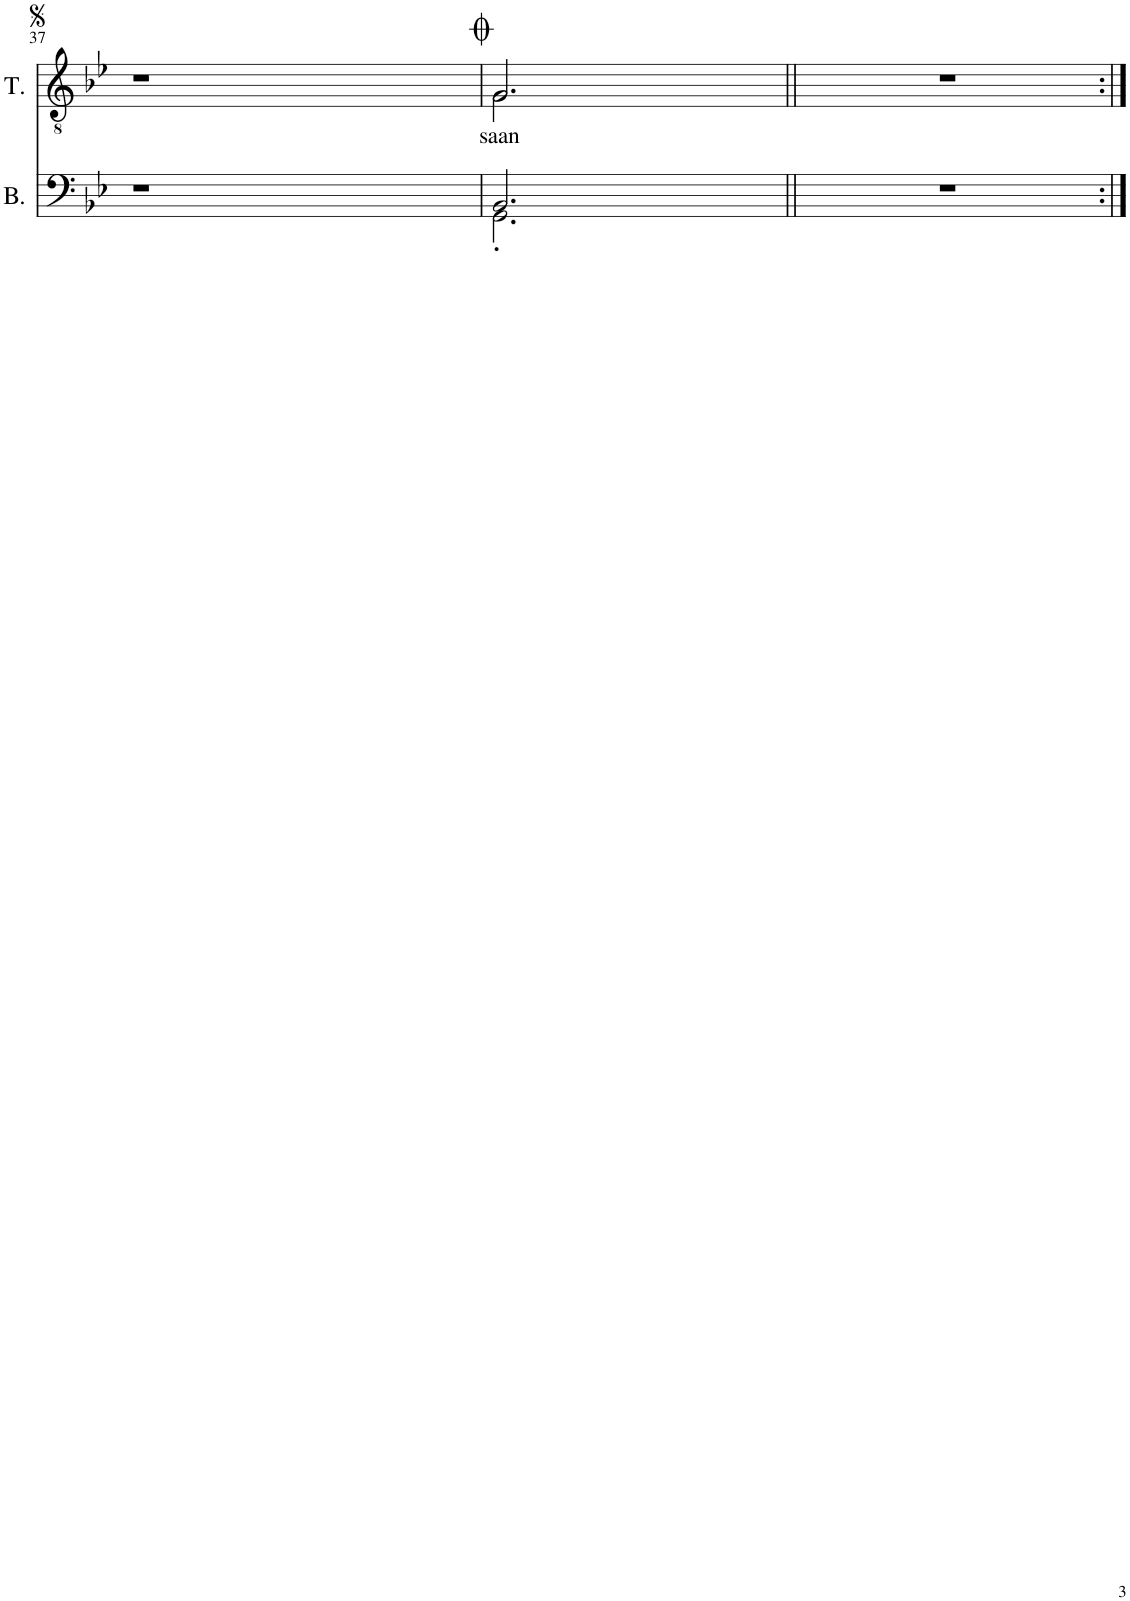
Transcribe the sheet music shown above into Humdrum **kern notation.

**kern	**kern	**text
*part2	*part1	*part1
*staff2	*staff1	*staff1
*I"Bass	*I"Tenor	*
*I'B.	*I'T.	*
!!LO:PB:g=z
*clefF4	*clefGv2	*
*k[b-e-]	*k[b-e-]	*
*M4/4	*M4/4	*
*met(c)	*met(c)	*
=37	=37	=37
1r	1r	.
=38	=38	=38
*^	*	*
!	!	!	!LO:LY:b
*	*	*^	*
2.BB-/	2.GG'\	2.G/	2.G\	saan
*v	*v	*	*	*
*	*v	*v	*
=39||	=39||	=39||
1r	1r	.
=:|!	=:|!	=:|!
*-	*-	*-
